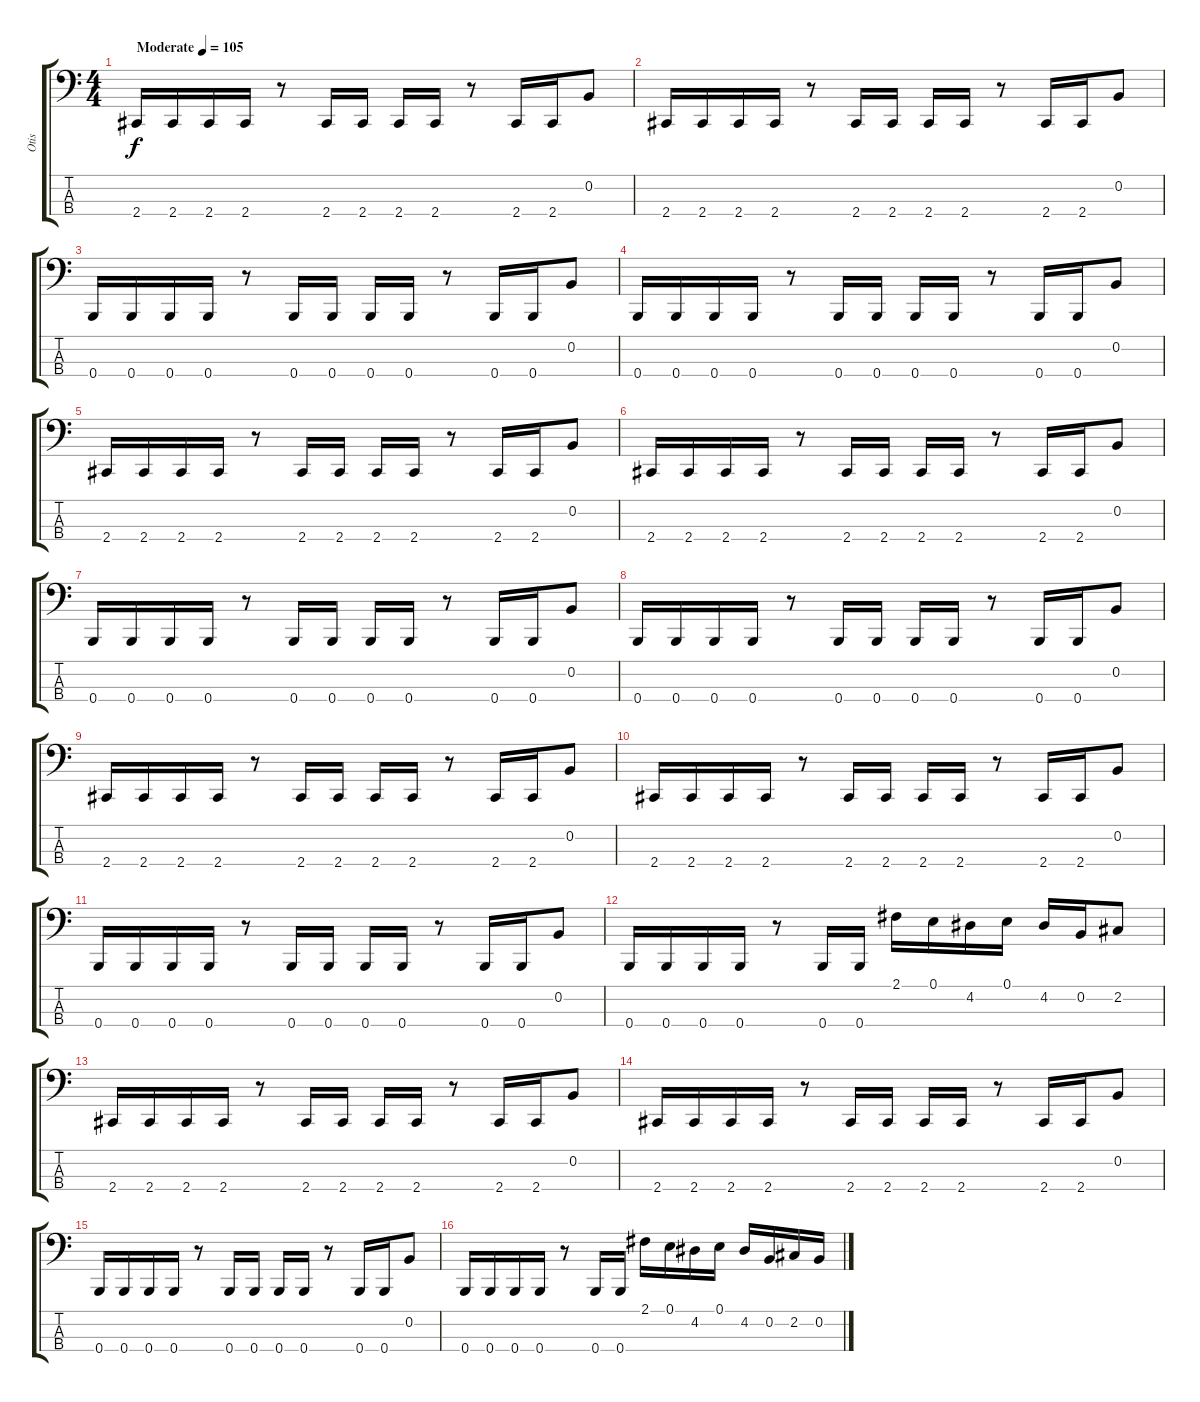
\track ("Otis" "Otis") {instrument electricbassfinger}
\staff {score tabs}
\tuning (E2 B1 Gb1 B0) {hide}
\ts (4 4)
\tempo (105 "Moderate")
\clef f4
\ks c
2.4.16{dy f instrument electricbassfinger} 2.4.16 2.4.16 2.4.16 r.8 2.4.16 2.4.16 2.4.16 2.4.16 r.8 2.4.16 2.4.16 0.2.8 |
2.4.16 2.4.16 2.4.16 2.4.16 r.8 2.4.16 2.4.16 2.4.16 2.4.16 r.8 2.4.16 2.4.16 0.2.8 |
0.4.16 0.4.16 0.4.16 0.4.16 r.8 0.4.16 0.4.16 0.4.16 0.4.16 r.8 0.4.16 0.4.16 0.2.8 |
0.4.16 0.4.16 0.4.16 0.4.16 r.8 0.4.16 0.4.16 0.4.16 0.4.16 r.8 0.4.16 0.4.16 0.2.8 |
2.4.16 2.4.16 2.4.16 2.4.16 r.8 2.4.16 2.4.16 2.4.16 2.4.16 r.8 2.4.16 2.4.16 0.2.8 |
2.4.16 2.4.16 2.4.16 2.4.16 r.8 2.4.16 2.4.16 2.4.16 2.4.16 r.8 2.4.16 2.4.16 0.2.8 |
0.4.16 0.4.16 0.4.16 0.4.16 r.8 0.4.16 0.4.16 0.4.16 0.4.16 r.8 0.4.16 0.4.16 0.2.8 |
0.4.16 0.4.16 0.4.16 0.4.16 r.8 0.4.16 0.4.16 0.4.16 0.4.16 r.8 0.4.16 0.4.16 0.2.8 |
2.4.16 2.4.16 2.4.16 2.4.16 r.8 2.4.16 2.4.16 2.4.16 2.4.16 r.8 2.4.16 2.4.16 0.2.8 |
2.4.16 2.4.16 2.4.16 2.4.16 r.8 2.4.16 2.4.16 2.4.16 2.4.16 r.8 2.4.16 2.4.16 0.2.8 |
0.4.16 0.4.16 0.4.16 0.4.16 r.8 0.4.16 0.4.16 0.4.16 0.4.16 r.8 0.4.16 0.4.16 0.2.8 |
0.4.16 0.4.16 0.4.16 0.4.16 r.8 0.4.16 0.4.16 2.1.16 0.1.16 4.2.16 0.1.16 4.2.16 0.2.16 2.2.8 |
2.4.16 2.4.16 2.4.16 2.4.16 r.8 2.4.16 2.4.16 2.4.16 2.4.16 r.8 2.4.16 2.4.16 0.2.8 |
2.4.16 2.4.16 2.4.16 2.4.16 r.8 2.4.16 2.4.16 2.4.16 2.4.16 r.8 2.4.16 2.4.16 0.2.8 |
0.4.16 0.4.16 0.4.16 0.4.16 r.8 0.4.16 0.4.16 0.4.16 0.4.16 r.8 0.4.16 0.4.16 0.2.8 |
0.4.16 0.4.16 0.4.16 0.4.16 r.8 0.4.16 0.4.16 2.1.16 0.1.16 4.2.16 0.1.16 4.2.16 0.2.16 2.2.16 0.2.16
